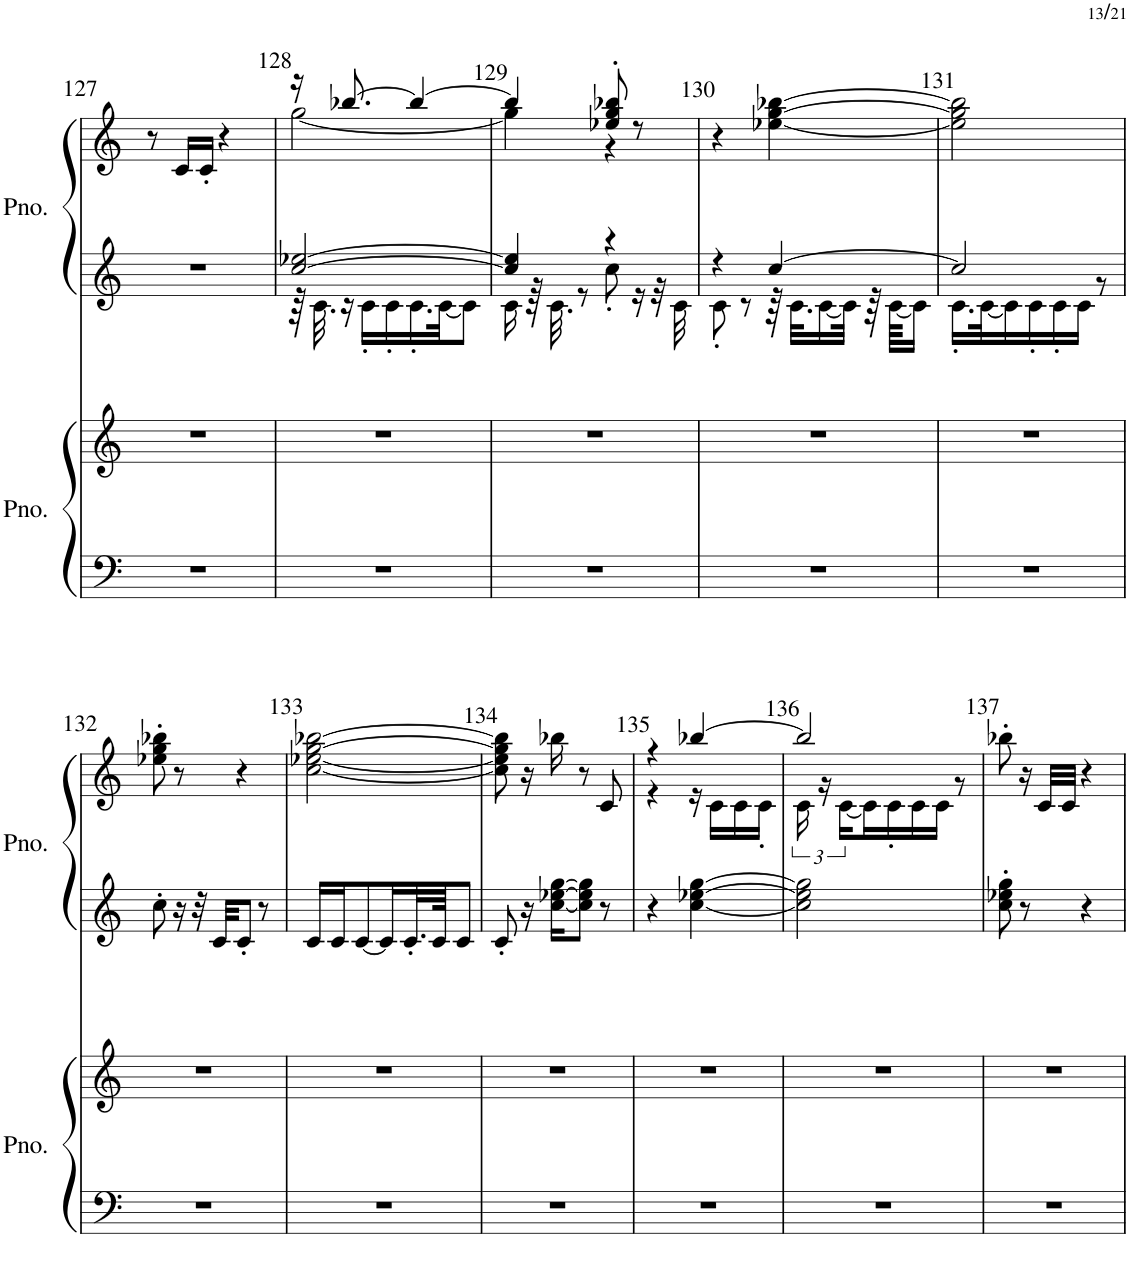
**kern	**kern	**kern	**kern
*part2	*part2	*part1	*part1
*staff4	*staff3	*staff2	*staff1
*I"ピアノ	*	*I"ピアノ	*
!!LO:PB:g=z
*clefF4	*clefG2	*clefG2	*clefG2
*k[]	*k[]	*k[]	*k[]
*M4/8	*M4/8	*M4/8	*M4/8
=127	=127	=127	=127
2r	2r	2r	8r
.	.	.	16c/LL
.	.	.	16c'/JJ
.	.	.	4r
=128	=128	=128	=128
*	*	*^	*^
2r	2r	[2cc/ [2ee-X/	64r	16r	[2gg\
.	.	.	32.c\	.	.
.	.	.	16r	[8.bb-X/	.
.	.	.	16c'\LL	.	.
.	.	.	16c'\	.	.
.	.	.	16.c'\	4bb-/_	.
.	.	.	[32c\JK	.	.
.	.	.	8c\J]	.	.
=129	=129	=129	=129	=129	=129
2r	2r	4cc/] 4ee-/]	16c\	4bb-/]	4gg\]
.	.	.	64r	.	.
.	.	.	32.c\	.	.
.	.	.	8r	.	.
.	.	4r	8cc'\	8ee-X/' 8gg/' 8bb-X/'	4r
.	.	.	16r	8r	.
.	.	.	32r	.	.
.	.	.	32c\	.	.
*	*	*	*	*v	*v
=130	=130	=130	=130	=130
2r	2r	4r	8c'\	4r
.	.	.	8r	.
.	.	[4cc/	64r	[4ee-X\ [4gg\ [4bb-X\
.	.	.	32.c\KLL	.
.	.	.	[16c\	.
.	.	.	32c\JJk]	.
.	.	.	64r	.
.	.	.	[64c\KKLL	.
.	.	.	16c\JJ]	.
=131	=131	=131	=131	=131
2r	2r	2cc/]	16.c'\LL	2ee-\] 2gg\] 2bb-\]
.	.	.	[32c\K	.
.	.	.	16c\]	.
.	.	.	16c'\	.
.	.	.	16c'\	.
.	.	.	16c\JJ	.
.	.	.	8r	.
*	*	*v	*v	*
!!LO:LB:g=z
=132	=132	=132	=132
2r	2r	8cc'\	8ee-X\' 8gg\' 8bb-X\'
.	.	16r	8r
.	.	32r	.
.	.	32c/KKL	.
.	.	8c'/J	4r
.	.	8r	.
=133	=133	=133	=133
2r	2r	16c/LL	[2cc\ [2ee-X\ [2gg\ [2bb-X\
.	.	16c/J	.
.	.	[8c/	.
.	.	16c/L]	.
.	.	32.c'/L	.
.	.	64c/JJK	.
.	.	8c/J	.
=134	=134	=134	=134
2r	2r	8c'/	8cc\] 8ee-\] 8gg\] 8bb-\]
.	.	16r	16r
.	.	[16cc\ [16ee-X\ [16gg\KL	16bb-X\
.	.	8cc\] 8ee-\] 8gg\]J	8r
.	.	8r	8c/
=135	=135	=135	=135
*	*	*	*^
2r	2r	4r	4r	4r
.	.	[4cc\ [4ee-X\ [4gg\	[4bb-X/	16r
.	.	.	.	16c\LL
.	.	.	.	16c\
.	.	.	.	16c'\JJ
=136	=136	=136	=136	=136
2r	2r	2cc\] 2ee-\] 2gg\]	2bb-/]	24c\
.	.	.	.	24r
.	.	.	.	[24c\LL
.	.	.	.	16c\]
.	.	.	.	16c'\
.	.	.	.	16c\
.	.	.	.	16c\JJ
.	.	.	.	8r
*	*	*	*v	*v
=137	=137	=137	=137
2r	2r	8cc\' 8ee-X\' 8gg\'	8bb-X'\
.	.	8r	16r
.	.	.	32c/LLL
.	.	.	32c/JJJ
.	.	4r	4r
=	=	=	=
*-	*-	*-	*-
